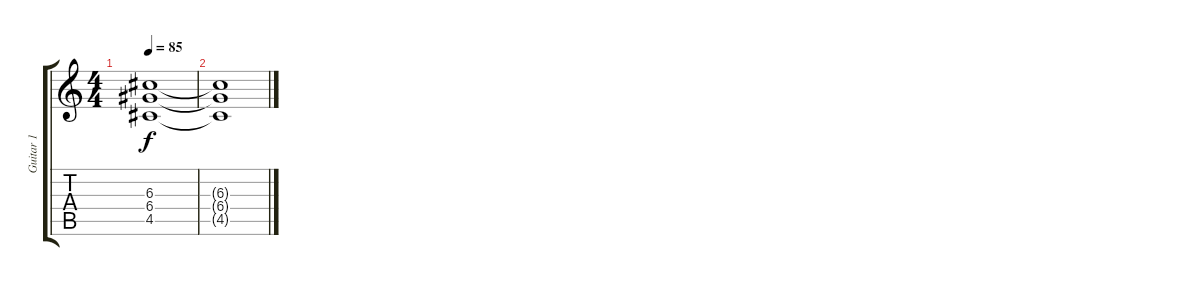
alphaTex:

\track ("Guitar 1" "Guitar 1") {instrument overdrivenguitar}
\staff {score tabs}
\tuning (E4 B3 G3 D3 A2 E2) {hide}
\ts (4 4)
\tempo 85
\clef g2
\ks c
(6.3{t} 6.4{t} 4.5{t}).1{dy f} |
(6.3{t} 6.4{t} 4.5{t}).1
